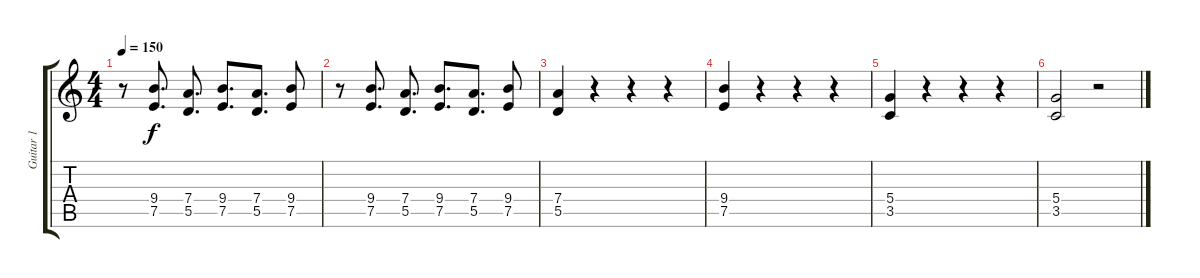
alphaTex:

\track ("Guitar 1" "Guitar 1") {instrument distortionguitar}
\staff {score tabs}
\tuning (E4 B3 G3 D3 A2 E2) {hide}
\ts (4 4)
\tempo 150
\clef g2
\ks c
r.8{dy f} (9.4 7.5).8{d} (7.4 5.5).8{d} (9.4 7.5).8{d} (7.4 5.5).8{d} (9.4 7.5).8 |
r.8 (9.4 7.5).8{d} (7.4 5.5).8{d} (9.4 7.5).8{d} (7.4 5.5).8{d} (9.4 7.5).8 |
(7.4 5.5).4 r.4 r.4 r.4 |
(9.4 7.5).4 r.4 r.4 r.4 |
(5.4 3.5).4 r.4 r.4 r.4 |
(5.4 3.5).2 r.2
